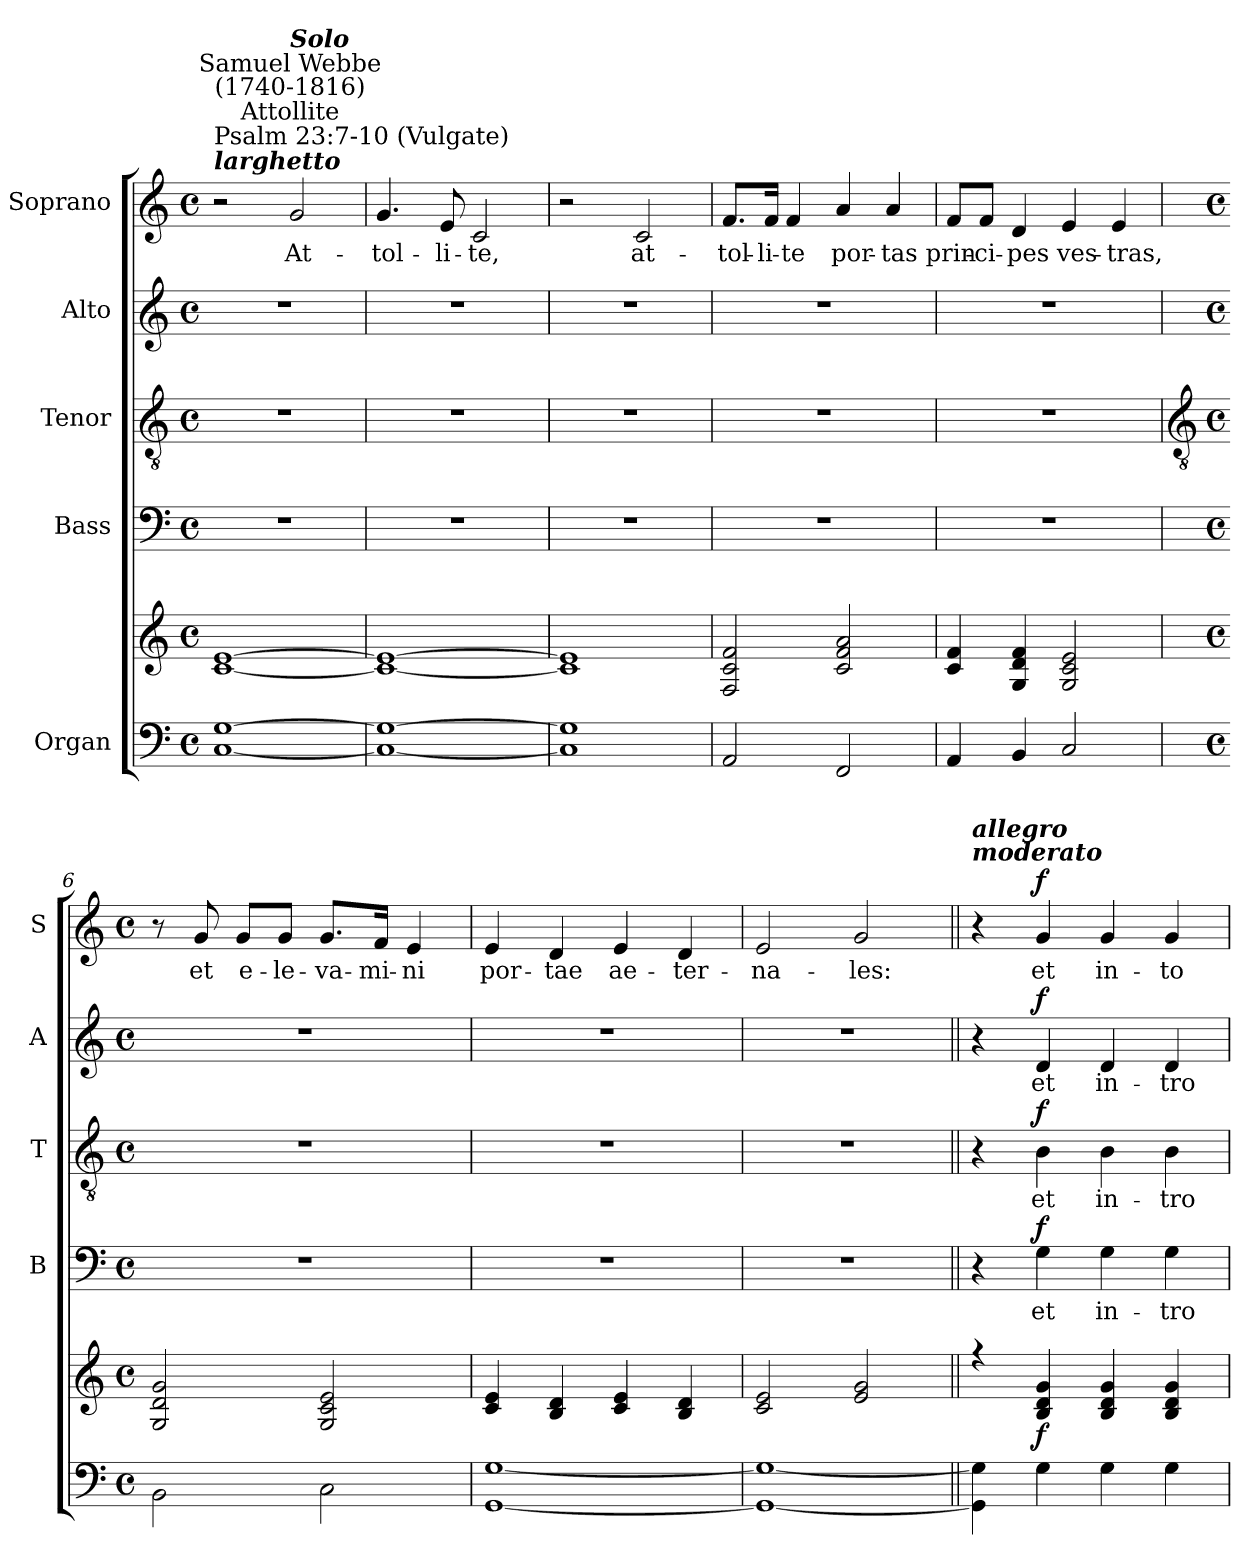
**kern	**kern	**dynam	**kern	**text	**dynam	**kern	**text	**dynam	**kern	**text	**dynam	**kern	**text	**dynam
*part5	*part5	*part5	*part4	*part4	*part4	*part3	*part3	*part3	*part2	*part2	*part2	*part1	*part1	*part1
*staff6	*staff5	*staff5/6	*staff4	*staff4	*staff4	*staff3	*staff3	*staff3	*staff2	*staff2	*staff2	*staff1	*staff1	*staff1
*I"Organ	*	*	*I"Bass	*	*	*I"Tenor	*	*	*I"Alto	*	*	*I"Soprano	*	*
*	*	*	*I'B	*	*	*I'T	*	*	*I'A	*	*	*I'S	*	*
*clefF4	*clefG2	*	*clefF4	*	*	*clefGv2	*	*	*clefG2	*	*	*clefG2	*	*
*k[]	*k[]	*	*k[]	*	*	*k[]	*	*	*k[]	*	*	*k[]	*	*
*C:	*C:	*	*C:	*	*	*C:	*	*	*C:	*	*	*C:	*	*
*M4/4	*M4/4	*	*M4/4	*	*	*M4/4	*	*	*M4/4	*	*	*M4/4	*	*
*met(c)	*met(c)	*	*met(c)	*	*	*met(c)	*	*	*met(c)	*	*	*met(c)	*	*
=1	=1	=1	=1	=1	=1	=1	=1	=1	=1	=1	=1	=1	=1	=1
!	!	!	!	!	!	!	!	!	!	!	!	!LO:TX:a:Bi:t=larghetto	!	!
!	!	!	!	!	!	!	!	!	!	!	!	!LO:TX:a:t=Psalm 23&colon;7-10 (Vulgate)	!	!
[1C [1G	[1c [1e	.	1r	.	.	1r	.	.	1r	.	.	2r	.	.
!	!	!	!	!	!	!	!	!	!	!	!	!LO:TX:a:cj:t=Attollite	!	!
!	!	!	!	!	!	!	!	!	!	!	!	!LO:TX:a:cj:t=Samuel Webbe\n(1740-1816)	!	!
!	!	!	!	!	!	!	!	!	!	!	!	!LO:TX:a:Bi:t=Solo	!	!
!	!	!	!	!	!	!	!	!	!	!	!	!	!LO:LY:b	!
.	.	.	.	.	.	.	.	.	.	.	.	2g	At-	.
=2	=2	=2	=2	=2	=2	=2	=2	=2	=2	=2	=2	=2	=2	=2
!	!	!	!	!	!	!	!	!	!	!	!	!	!LO:LY:b	!
1C_ 1G_	1c_ 1e_	.	1r	.	.	1r	.	.	1r	.	.	4.g	-tol-	.
!	!	!	!	!	!	!	!	!	!	!	!	!	!LO:LY:b	!
.	.	.	.	.	.	.	.	.	.	.	.	8e	-li-	.
!	!	!	!	!	!	!	!	!	!	!	!	!	!LO:LY:b	!
.	.	.	.	.	.	.	.	.	.	.	.	2c	-te,	.
=3	=3	=3	=3	=3	=3	=3	=3	=3	=3	=3	=3	=3	=3	=3
1C] 1G]	1c] 1e]	.	1r	.	.	1r	.	.	1r	.	.	2r	.	.
!	!	!	!	!	!	!	!	!	!	!	!	!	!LO:LY:b	!
.	.	.	.	.	.	.	.	.	.	.	.	2c	at-	.
=4	=4	=4	=4	=4	=4	=4	=4	=4	=4	=4	=4	=4	=4	=4
!	!	!	!	!	!	!	!	!	!	!	!	!	!LO:LY:b	!
2AA	2F 2c 2f	.	1r	.	.	1r	.	.	1r	.	.	8.f/L	-tol-	.
!	!	!	!	!	!	!	!	!	!	!	!	!	!LO:LY:b	!
.	.	.	.	.	.	.	.	.	.	.	.	16f/Jk	-li-	.
!	!	!	!	!	!	!	!	!	!	!	!	!	!LO:LY:b	!
.	.	.	.	.	.	.	.	.	.	.	.	4f	-te	.
!	!	!	!	!	!	!	!	!	!	!	!	!	!LO:LY:b	!
2FF	2c 2f 2a	.	.	.	.	.	.	.	.	.	.	4a	por-	.
!	!	!	!	!	!	!	!	!	!	!	!	!	!LO:LY:b	!
.	.	.	.	.	.	.	.	.	.	.	.	4a	-tas	.
=5	=5	=5	=5	=5	=5	=5	=5	=5	=5	=5	=5	=5	=5	=5
!	!	!	!	!	!	!	!	!	!	!	!	!	!LO:LY:b	!
4AA	4c 4f	.	1r	.	.	1r	.	.	1r	.	.	8f/L	prin-	.
!	!	!	!	!	!	!	!	!	!	!	!	!	!LO:LY:b	!
.	.	.	.	.	.	.	.	.	.	.	.	8f/J	-ci-	.
!	!	!	!	!	!	!	!	!	!	!	!	!	!LO:LY:b	!
4BB	4G 4d 4f	.	.	.	.	.	.	.	.	.	.	4d	-pes	.
!	!	!	!	!	!	!	!	!	!	!	!	!	!LO:LY:b	!
2C	2G 2c 2e	.	.	.	.	.	.	.	.	.	.	4e	ves-	.
!	!	!	!	!	!	!	!	!	!	!	!	!	!LO:LY:b	!
.	.	.	.	.	.	.	.	.	.	.	.	4e	-tras,	.
!!LO:LB:g=z
=6	=6	=6	=6	=6	=6	=6	=6	=6	=6	=6	=6	=6	=6	=6
*	*	*	*	*	*	*clefGv2	*	*	*	*	*	*	*	*
*M4/4	*M4/4	*	*M4/4	*	*	*M4/4	*	*	*M4/4	*	*	*M4/4	*	*
*met(c)	*met(c)	*	*met(c)	*	*	*met(c)	*	*	*met(c)	*	*	*met(c)	*	*
*^	*^	*	*	*	*	*	*	*	*	*	*	*	*	*
1ryy	2BB	2G 2d 2g	1ryy	.	1r	.	.	1r	.	.	1r	.	.	8r	.	.
!	!	!	!	!	!	!	!	!	!	!	!	!	!	!	!LO:LY:b	!
.	.	.	.	.	.	.	.	.	.	.	.	.	.	8g	et	.
!	!	!	!	!	!	!	!	!	!	!	!	!	!	!	!LO:LY:b	!
.	.	.	.	.	.	.	.	.	.	.	.	.	.	8g/L	e-	.
!	!	!	!	!	!	!	!	!	!	!	!	!	!	!	!LO:LY:b	!
.	.	.	.	.	.	.	.	.	.	.	.	.	.	8g/J	-le-	.
!	!	!	!	!	!	!	!	!	!	!	!	!	!	!	!LO:LY:b	!
.	2C	2G 2c 2e	.	.	.	.	.	.	.	.	.	.	.	8.g/L	-va-	.
!	!	!	!	!	!	!	!	!	!	!	!	!	!	!	!LO:LY:b	!
.	.	.	.	.	.	.	.	.	.	.	.	.	.	16f/Jk	-mi-	.
!	!	!	!	!	!	!	!	!	!	!	!	!	!	!	!LO:LY:b	!
.	.	.	.	.	.	.	.	.	.	.	.	.	.	4e	-ni	.
=7	=7	=7	=7	=7	=7	=7	=7	=7	=7	=7	=7	=7	=7	=7	=7	=7
!	!	!	!	!	!	!	!	!	!	!	!	!	!	!	!LO:LY:b	!
1ryy	[1GG [1G	4c 4e	1ryy	.	1r	.	.	1r	.	.	1r	.	.	4e	por-	.
!	!	!	!	!	!	!	!	!	!	!	!	!	!	!	!LO:LY:b	!
.	.	4B 4d	.	.	.	.	.	.	.	.	.	.	.	4d	-tae	.
!	!	!	!	!	!	!	!	!	!	!	!	!	!	!	!LO:LY:b	!
.	.	4c 4e	.	.	.	.	.	.	.	.	.	.	.	4e	ae-	.
!	!	!	!	!	!	!	!	!	!	!	!	!	!	!	!LO:LY:b	!
.	.	4B 4d	.	.	.	.	.	.	.	.	.	.	.	4d	-ter-	.
=8	=8	=8	=8	=8	=8	=8	=8	=8	=8	=8	=8	=8	=8	=8	=8	=8
!	!	!	!	!	!	!	!	!	!	!	!	!	!	!	!LO:LY:b	!
1ryy	1GG_ 1G_	2c 2e	1ryy	.	1r	.	.	1r	.	.	1r	.	.	2e	-na-	.
!	!	!	!	!	!	!	!	!	!	!	!	!	!	!	!LO:LY:b	!
.	.	2e 2g	.	.	.	.	.	.	.	.	.	.	.	2g	-les:	.
=9||	=9||	=9||	=9||	=9||	=9||	=9||	=9||	=9||	=9||	=9||	=9||	=9||	=9||	=9||	=9||	=9||
!	!	!	!	!	!	!	!	!	!	!	!	!	!	!LO:TX:a:Bi:t=allegro\nmoderato	!	!
1ryy	4GG] 4G]	4r	1ryy	.	4r	.	.	4r	.	.	4r	.	.	4r	.	.
!	!	!	!	!LO:DY:b	!	!LO:LY:b	!LO:DY:b	!	!LO:LY:b	!LO:DY:b	!	!LO:LY:b	!LO:DY:b	!	!LO:LY:b	!LO:DY:b
.	4G	4B 4d 4g	.	f	4G	et	f	4B	et	f	4d	et	f	4g	et	f
!	!	!	!	!	!	!LO:LY:b	!	!	!LO:LY:b	!	!	!LO:LY:b	!	!	!LO:LY:b	!
.	4G	4B 4d 4g	.	.	4G	in-	.	4B	in-	.	4d	in-	.	4g	in-	.
!	!	!	!	!	!	!LO:LY:b	!	!	!LO:LY:b	!	!	!LO:LY:b	!	!	!LO:LY:b	!
.	4G	4B 4d 4g	.	.	4G	-tro-	.	4B	-tro-	.	4d	-tro-	.	4g	-to-	.
*v	*v	*	*	*	*	*	*	*	*	*	*	*	*	*	*	*
*	*v	*v	*	*	*	*	*	*	*	*	*	*	*	*	*
=	=	=	=	=	=	=	=	=	=	=	=	=	=	=
*-	*-	*-	*-	*-	*-	*-	*-	*-	*-	*-	*-	*-	*-	*-
